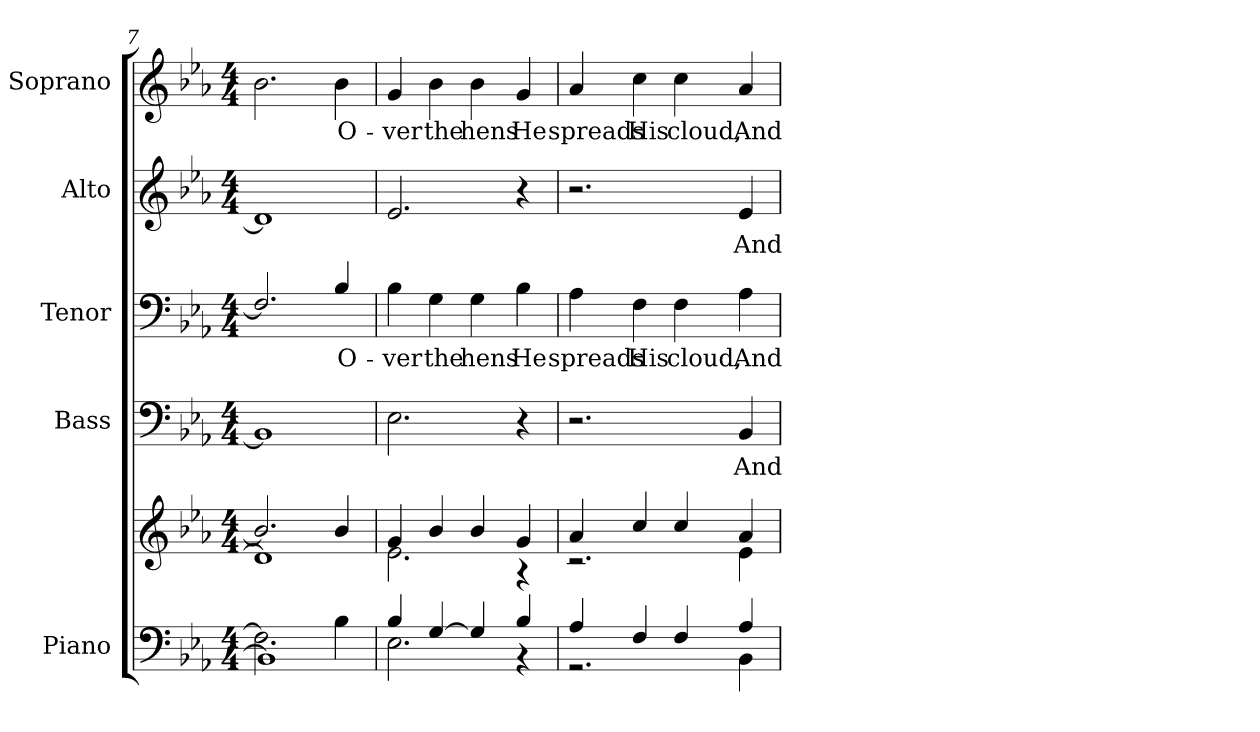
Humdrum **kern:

**kern	**kern	**kern	**text	**kern	**text	**kern	**text	**kern	**text
*part5	*part5	*part4	*part4	*part3	*part3	*part2	*part2	*part1	*part1
*staff6	*staff5	*staff4	*staff4	*staff3	*staff3	*staff2	*staff2	*staff1	*staff1
*I"Piano	*	*I"Bass	*	*I"Tenor	*	*I"Alto	*	*I"Soprano	*
*I'Pno.	*	*I'B.	*	*I'T.	*	*I'A.	*	*I'S.	*
*clefF4	*clefG2	*clefF4	*	*clefF4	*	*clefG2	*	*clefG2	*
*k[b-e-a-]	*k[b-e-a-]	*k[b-e-a-]	*	*k[b-e-a-]	*	*k[b-e-a-]	*	*k[b-e-a-]	*
*E-:	*E-:	*E-:	*	*E-:	*	*E-:	*	*E-:	*
*M4/4	*M4/4	*M4/4	*	*M4/4	*	*M4/4	*	*M4/4	*
=7	=7	=7	=7	=7	=7	=7	=7	=7	=7
*^	*^	*	*	*	*	*	*	*	*
2.Fi\]	1BB-i]	2.b-i/]	1di]	1BB-i]	.	2.Fi/]	.	1di]	.	2.b-i\	.
!	!	!	!	!	!	!	!LO:LY:b:color=#000000	!	!	!	!
!	!	!	!	!	!	!	!	!	!	!	!LO:LY:b:color=#000000
4B-i\	.	4b-i/	.	.	.	4B-i/	O-	.	.	4b-i\	O-
=8	=8	=8	=8	=8	=8	=8	=8	=8	=8	=8	=8
!	!	!	!	!	!	!	!LO:LY:b:color=#000000	!	!	!	!
!	!	!	!	!	!	!	!	!	!	!	!LO:LY:b:color=#000000
4B-i/	2.E-i\	4gi/	2.e-i\	2.E-i\	.	4B-i\	-ver	2.e-i/	.	4gi/	-ver
!	!	!	!	!	!	!	!LO:LY:b:color=#000000	!	!	!	!
!	!	!	!	!	!	!	!	!	!	!	!LO:LY:b:color=#000000
[>4Gi/	.	4b-i/	.	.	.	4Gi\	the	.	.	4b-i\	the
!	!	!	!	!	!	!	!LO:LY:b:color=#000000	!	!	!	!
!	!	!	!	!	!	!	!	!	!	!	!LO:LY:b:color=#000000
4Gi/]	.	4b-i/	.	.	.	4Gi\	hens	.	.	4b-i\	hens
!	!	!	!	!	!	!	!LO:LY:b:color=#000000	!	!	!	!
!	!	!	!	!	!	!	!	!	!	!	!LO:LY:b:color=#000000
4B-i/	4r	4gi/	4r	4r	.	4B-i\	He	4r	.	4gi/	He
!!LO:PB:g=z
=9	=9	=9	=9	=9	=9	=9	=9	=9	=9	=9	=9
!	!	!	!	!	!	!	!LO:LY:b:color=#000000	!	!	!	!
!	!	!	!	!	!	!	!	!	!	!	!LO:LY:b:color=#000000
4A-i/	2.r	4a-i/	2.r	2.r	.	4A-i\	spreads	2.r	.	4a-i/	spreads
!	!	!	!	!	!	!	!LO:LY:b:color=#000000	!	!	!	!
!	!	!	!	!	!	!	!	!	!	!	!LO:LY:b:color=#000000
4Fi/	.	4cci/	.	.	.	4Fi\	His	.	.	4cci\	His
!	!	!	!	!	!	!	!LO:LY:b:color=#000000	!	!	!	!
!	!	!	!	!	!	!	!	!	!	!	!LO:LY:b:color=#000000
4Fi/	.	4cci/	.	.	.	4Fi\	cloud,	.	.	4cci\	cloud,
!	!	!	!	!	!LO:LY:b:color=#000000	!	!	!	!	!	!
!	!	!	!	!	!	!	!LO:LY:b:color=#000000	!	!	!	!
!	!	!	!	!	!	!	!	!	!LO:LY:b:color=#000000	!	!
!	!	!	!	!	!	!	!	!	!	!	!LO:LY:b:color=#000000
4A-i/	4BB-i\	4a-i/	4e-i\	4BB-i/	And	4A-i\	And	4e-i/	And	4a-i/	And
*v	*v	*	*	*	*	*	*	*	*	*	*
*	*v	*v	*	*	*	*	*	*	*	*
=	=	=	=	=	=	=	=	=	=
*-	*-	*-	*-	*-	*-	*-	*-	*-	*-
